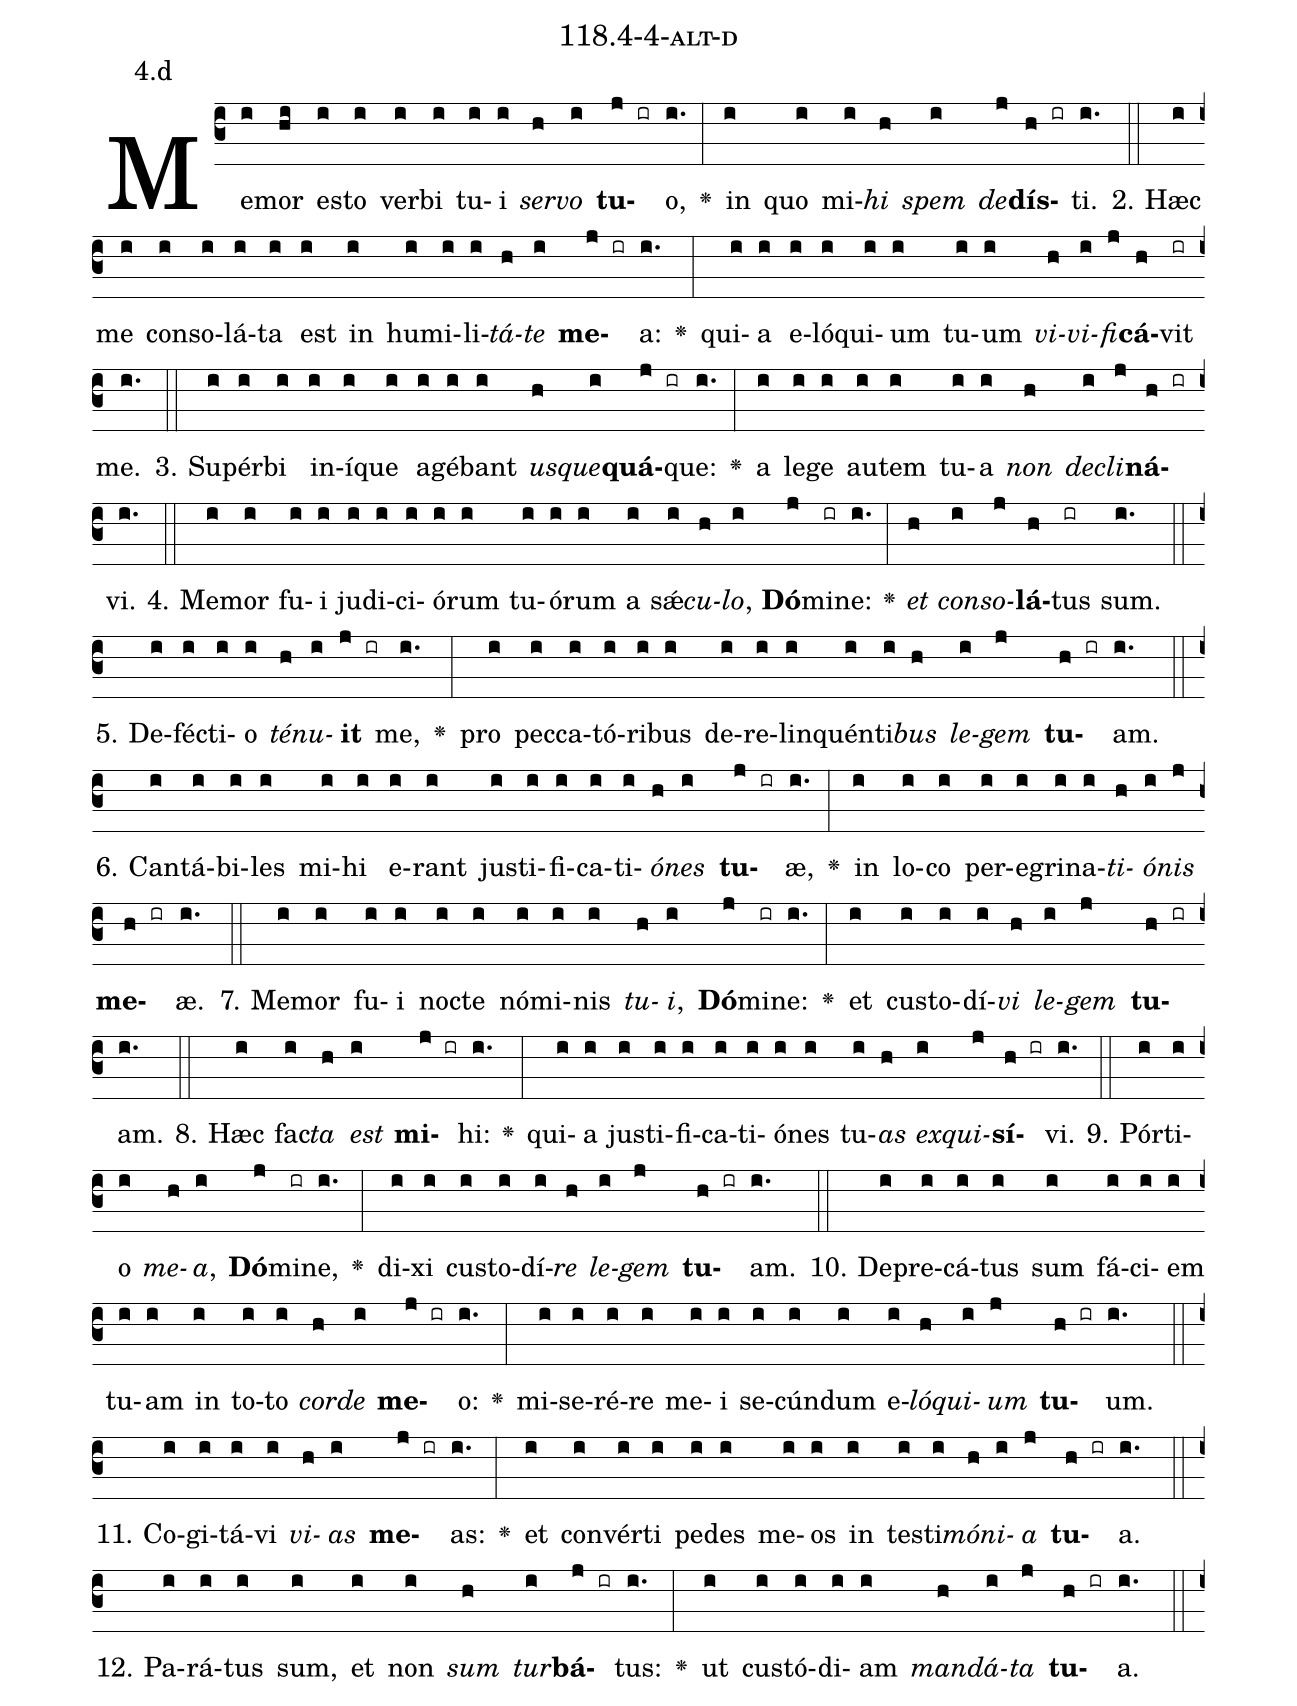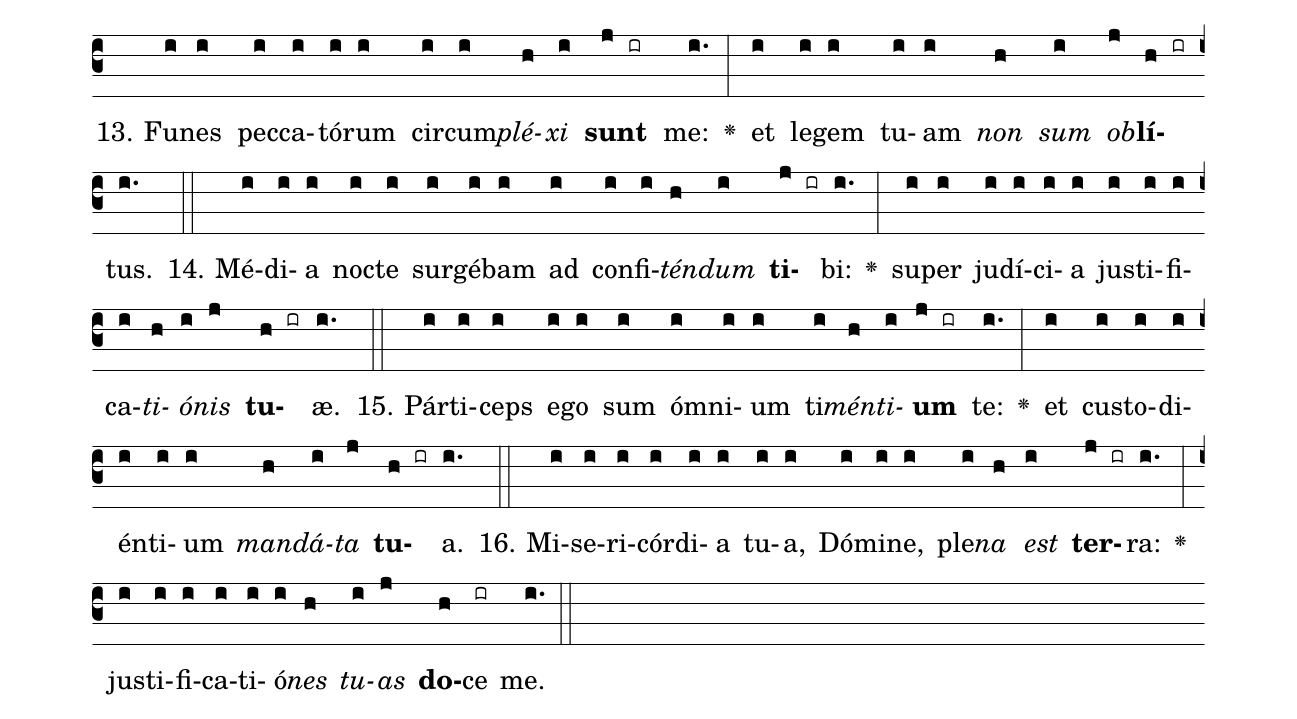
name: 118.4-4-alt-d;
annotation: 4.d;
%%
(c3)Me(i)mor(hi) es(i)to(i) ver(i)bi(i) tu(i)i(i) <i>ser</i>(h)<i>vo</i>(i) <b>tu</b>(j ir)o,(i.) <v>\greheightstar</v>(:) in(i) quo(i) mi(i)<i>hi</i>(h) <i>spem</i>(i) <i>de</i>(j)<b>dís</b>(h ir)ti.(i.) (::)
2. Hæc(i) me(i) con(i)so(i)lá(i)ta(i) est(i) in(i) hu(i)mi(i)li(i)<i>tá</i>(h)<i>te</i>(i) <b>me</b>(j ir)a:(i.) <v>\greheightstar</v>(:) qui(i)a(i) e(i)ló(i)qui(i)um(i) tu(i)um(i) <i>vi</i>(h)<i>vi</i>(i)<i>fi</i>(j)<b>cá</b>(h)vit(ir) me.(i.) (::)
3. Su(i)pér(i)bi(i) in(i)í(i)que(i) a(i)gé(i)bant(i) <i>us</i>(h)<i>que</i>(i)<b>quá</b>(j ir)que:(i.) <v>\greheightstar</v>(:) a(i) le(i)ge(i) au(i)tem(i) tu(i)a(i) <i>non</i>(h) <i>de</i>(i)<i>cli</i>(j)<b>ná</b>(h ir)vi.(i.) (::)
4. Me(i)mor(i) fu(i)i(i) ju(i)di(i)ci(i)ó(i)rum(i) tu(i)ó(i)rum(i) a(i) sǽ(i)<i>cu</i>(h)<i>lo</i>,(i) <b>Dó</b>(j)mi(ir)ne:(i.) <v>\greheightstar</v>(:) <i>et</i>(h) <i>con</i>(i)<i>so</i>(j)<b>lá</b>(h)tus(ir) sum.(i.) (::)
5. De(i)féc(i)ti(i)o(i) <i>té</i>(h)<i>nu</i>(i)<b>it</b>(j ir) me,(i.) <v>\greheightstar</v>(:) pro(i) pec(i)ca(i)tó(i)ri(i)bus(i) de(i)re(i)lin(i)quén(i)ti(i)<i>bus</i>(h) <i>le</i>(i)<i>gem</i>(j) <b>tu</b>(h ir)am.(i.) (::)
6. Can(i)tá(i)bi(i)les(i) mi(i)hi(i) e(i)rant(i) jus(i)ti(i)fi(i)ca(i)ti(i)<i>ó</i>(h)<i>nes</i>(i) <b>tu</b>(j ir)æ,(i.) <v>\greheightstar</v>(:) in(i) lo(i)co(i) per(i)e(i)gri(i)na(i)<i>ti</i>(h)<i>ó</i>(i)<i>nis</i>(j) <b>me</b>(h ir)æ.(i.) (::)
7. Me(i)mor(i) fu(i)i(i) noc(i)te(i) nó(i)mi(i)nis(i) <i>tu</i>(h)<i>i</i>,(i) <b>Dó</b>(j)mi(ir)ne:(i.) <v>\greheightstar</v>(:) et(i) cus(i)to(i)dí(i)<i>vi</i>(h) <i>le</i>(i)<i>gem</i>(j) <b>tu</b>(h ir)am.(i.) (::)
8. Hæc(i) fac(i)<i>ta</i>(h) <i>est</i>(i) <b>mi</b>(j ir)hi:(i.) <v>\greheightstar</v>(:) qui(i)a(i) jus(i)ti(i)fi(i)ca(i)ti(i)ó(i)nes(i) tu(i)<i>as</i>(h) <i>ex</i>(i)<i>qui</i>(j)<b>sí</b>(h ir)vi.(i.) (::)
9. Pór(i)ti(i)o(i) <i>me</i>(h)<i>a</i>,(i) <b>Dó</b>(j)mi(ir)ne,(i.) <v>\greheightstar</v>(:) di(i)xi(i) cus(i)to(i)dí(i)<i>re</i>(h) <i>le</i>(i)<i>gem</i>(j) <b>tu</b>(h ir)am.(i.) (::)
10. De(i)pre(i)cá(i)tus(i) sum(i) fá(i)ci(i)em(i) tu(i)am(i) in(i) to(i)to(i) <i>cor</i>(h)<i>de</i>(i) <b>me</b>(j ir)o:(i.) <v>\greheightstar</v>(:) mi(i)se(i)ré(i)re(i) me(i)i(i) se(i)cún(i)dum(i) e(i)<i>ló</i>(h)<i>qui</i>(i)<i>um</i>(j) <b>tu</b>(h ir)um.(i.) (::)
11. Co(i)gi(i)tá(i)vi(i) <i>vi</i>(h)<i>as</i>(i) <b>me</b>(j ir)as:(i.) <v>\greheightstar</v>(:) et(i) con(i)vér(i)ti(i) pe(i)des(i) me(i)os(i) in(i) tes(i)ti(i)<i>mó</i>(h)<i>ni</i>(i)<i>a</i>(j) <b>tu</b>(h ir)a.(i.) (::)
12. Pa(i)rá(i)tus(i) sum,(i) et(i) non(i) <i>sum</i>(h) <i>tur</i>(i)<b>bá</b>(j ir)tus:(i.) <v>\greheightstar</v>(:) ut(i) cus(i)tó(i)di(i)am(i) <i>man</i>(h)<i>dá</i>(i)<i>ta</i>(j) <b>tu</b>(h ir)a.(i.) (::)
13. Fu(i)nes(i) pec(i)ca(i)tó(i)rum(i) cir(i)cum(i)<i>plé</i>(h)<i>xi</i>(i) <b>sunt</b>(j ir) me:(i.) <v>\greheightstar</v>(:) et(i) le(i)gem(i) tu(i)am(i) <i>non</i>(h) <i>sum</i>(i) <i>ob</i>(j)<b>lí</b>(h ir)tus.(i.) (::)
14. Mé(i)di(i)a(i) noc(i)te(i) sur(i)gé(i)bam(i) ad(i) con(i)fi(i)<i>tén</i>(h)<i>dum</i>(i) <b>ti</b>(j ir)bi:(i.) <v>\greheightstar</v>(:) su(i)per(i) ju(i)dí(i)ci(i)a(i) jus(i)ti(i)fi(i)ca(i)<i>ti</i>(h)<i>ó</i>(i)<i>nis</i>(j) <b>tu</b>(h ir)æ.(i.) (::)
15. Pár(i)ti(i)ceps(i) e(i)go(i) sum(i) óm(i)ni(i)um(i) ti(i)<i>mén</i>(h)<i>ti</i>(i)<b>um</b>(j ir) te:(i.) <v>\greheightstar</v>(:) et(i) cus(i)to(i)di(i)én(i)ti(i)um(i) <i>man</i>(h)<i>dá</i>(i)<i>ta</i>(j) <b>tu</b>(h ir)a.(i.) (::)
16. Mi(i)se(i)ri(i)cór(i)di(i)a(i) tu(i)a,(i) Dó(i)mi(i)ne,(i) ple(i)<i>na</i>(h) <i>est</i>(i) <b>ter</b>(j ir)ra:(i.) <v>\greheightstar</v>(:) jus(i)ti(i)fi(i)ca(i)ti(i)ó(i)<i>nes</i>(h) <i>tu</i>(i)<i>as</i>(j) <b>do</b>(h)ce(ir) me.(i.) (::)
